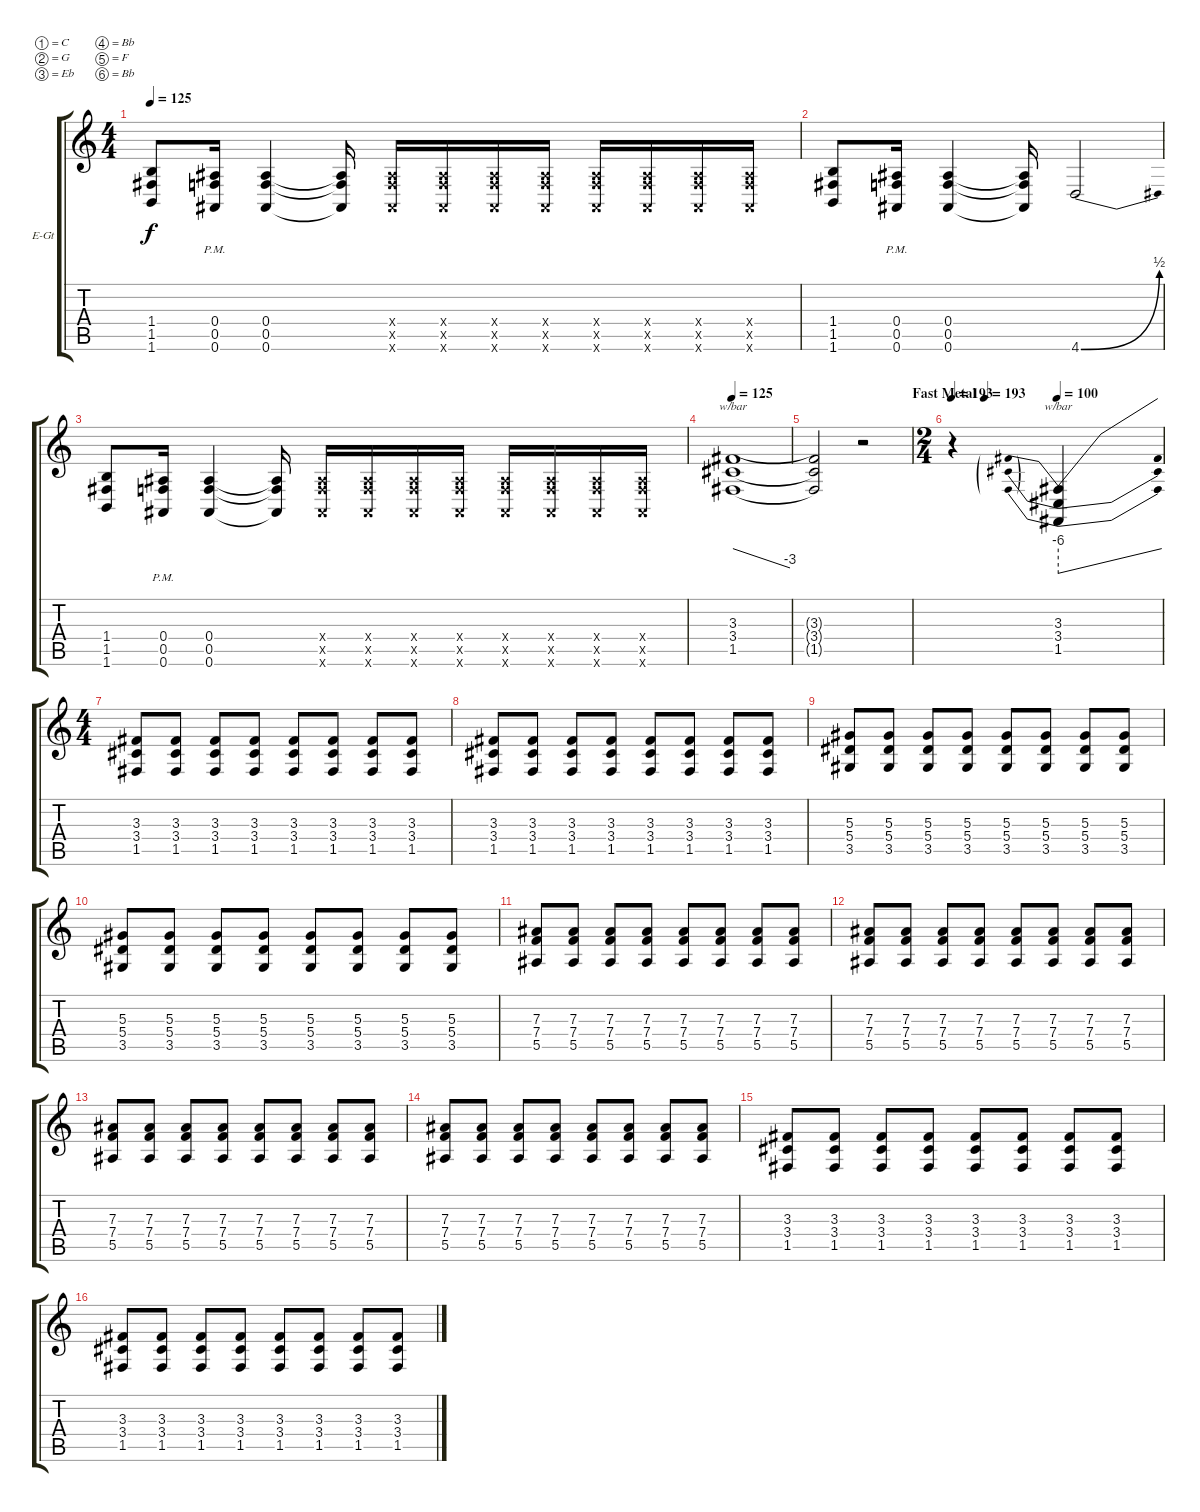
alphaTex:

\bracketExtendMode groupsimilarinstruments
\firstSystemTrackNameOrientation horizontal
\otherSystemsTrackNameOrientation horizontal
\track ("Lee Malia" "E-Gt") {instrument distortionguitar}
\staff {score tabs}
\tuning (C4 G3 Eb3 Bb2 F2 Bb1)
\ts (4 4)
\tempo 125
\clef g2
\ks c
(1.4 1.5 1.6).8{dy f} (0.4{pm} 0.5{pm} 0.6{pm}).16 (0.4 0.5 0.6).4 (0.4{t} 0.5{t} 0.6{t}).16 (0.4{x} 0.5{x} 0.6{x}).16 (0.4{x} 0.5{x} 0.6{x}).16 (0.4{x} 0.5{x} 0.6{x}).16 (0.4{x} 0.5{x} 0.6{x}).16 (0.4{x} 0.5{x} 0.6{x}).16 (0.4{x} 0.5{x} 0.6{x}).16 (0.4{x} 0.5{x} 0.6{x}).16 (0.4{x} 0.5{x} 0.6{x}).16 |
(1.4 1.5 1.6).8 (0.4{pm} 0.5{pm} 0.6{pm}).16 (0.4 0.5 0.6).4 (0.4{t} 0.5{t} 0.6{t}).16 4.6{be (bend 0 0 60 2)}.2 |
(1.4 1.5 1.6).8 (0.4{pm} 0.5{pm} 0.6{pm}).16 (0.4 0.5 0.6).4 (0.4{t} 0.5{t} 0.6{t}).16 (0.4{x} 0.5{x} 0.6{x}).16 (0.4{x} 0.5{x} 0.6{x}).16 (0.4{x} 0.5{x} 0.6{x}).16 (0.4{x} 0.5{x} 0.6{x}).16 (0.4{x} 0.5{x} 0.6{x}).16 (0.4{x} 0.5{x} 0.6{x}).16 (0.4{x} 0.5{x} 0.6{x}).16 (0.4{x} 0.5{x} 0.6{x}).16 |
\tempo 125
(3.3 3.4 1.5).1{tbe (dive default 0 0 60 -12)} |
\tempo (193 "Fast Metal" 1)
(3.3{t} 3.4{t} 1.5{t}).2 r.2 |
\ts (2 4)
\beaming (8 2 2)
\tempo 193
\tempo (100 0.5)
r.4 (3.3 3.4 1.5).4{tbe (predivedive default 0 -24 60 0)} |
\ts (4 4)
\beaming (8 2 2 2 2)
(3.3 3.4 1.5).8 (3.3 3.4 1.5).8 (3.3 3.4 1.5).8 (3.3 3.4 1.5).8 (3.3 3.4 1.5).8 (3.3 3.4 1.5).8 (3.3 3.4 1.5).8 (3.3 3.4 1.5).8 |
(3.3 3.4 1.5).8 (3.3 3.4 1.5).8 (3.3 3.4 1.5).8 (3.3 3.4 1.5).8 (3.3 3.4 1.5).8 (3.3 3.4 1.5).8 (3.3 3.4 1.5).8 (3.3 3.4 1.5).8 |
(5.3 5.4 3.5).8 (5.3 5.4 3.5).8 (5.3 5.4 3.5).8 (5.3 5.4 3.5).8 (5.3 5.4 3.5).8 (5.3 5.4 3.5).8 (5.3 5.4 3.5).8 (5.3 5.4 3.5).8 |
(5.3 5.4 3.5).8 (5.3 5.4 3.5).8 (5.3 5.4 3.5).8 (5.3 5.4 3.5).8 (5.3 5.4 3.5).8 (5.3 5.4 3.5).8 (5.3 5.4 3.5).8 (5.3 5.4 3.5).8 |
(7.3 7.4 5.5).8 (7.3 7.4 5.5).8 (7.3 7.4 5.5).8 (7.3 7.4 5.5).8 (7.3 7.4 5.5).8 (7.3 7.4 5.5).8 (7.3 7.4 5.5).8 (7.3 7.4 5.5).8 |
(7.3 7.4 5.5).8 (7.3 7.4 5.5).8 (7.3 7.4 5.5).8 (7.3 7.4 5.5).8 (7.3 7.4 5.5).8 (7.3 7.4 5.5).8 (7.3 7.4 5.5).8 (7.3 7.4 5.5).8 |
(7.3 7.4 5.5).8 (7.3 7.4 5.5).8 (7.3 7.4 5.5).8 (7.3 7.4 5.5).8 (7.3 7.4 5.5).8 (7.3 7.4 5.5).8 (7.3 7.4 5.5).8 (7.3 7.4 5.5).8 |
(7.3 7.4 5.5).8 (7.3 7.4 5.5).8 (7.3 7.4 5.5).8 (7.3 7.4 5.5).8 (7.3 7.4 5.5).8 (7.3 7.4 5.5).8 (7.3 7.4 5.5).8 (7.3 7.4 5.5).8 |
(3.3 3.4 1.5).8 (3.3 3.4 1.5).8 (3.3 3.4 1.5).8 (3.3 3.4 1.5).8 (3.3 3.4 1.5).8 (3.3 3.4 1.5).8 (3.3 3.4 1.5).8 (3.3 3.4 1.5).8 |
(3.3 3.4 1.5).8 (3.3 3.4 1.5).8 (3.3 3.4 1.5).8 (3.3 3.4 1.5).8 (3.3 3.4 1.5).8 (3.3 3.4 1.5).8 (3.3 3.4 1.5).8 (3.3 3.4 1.5).8
